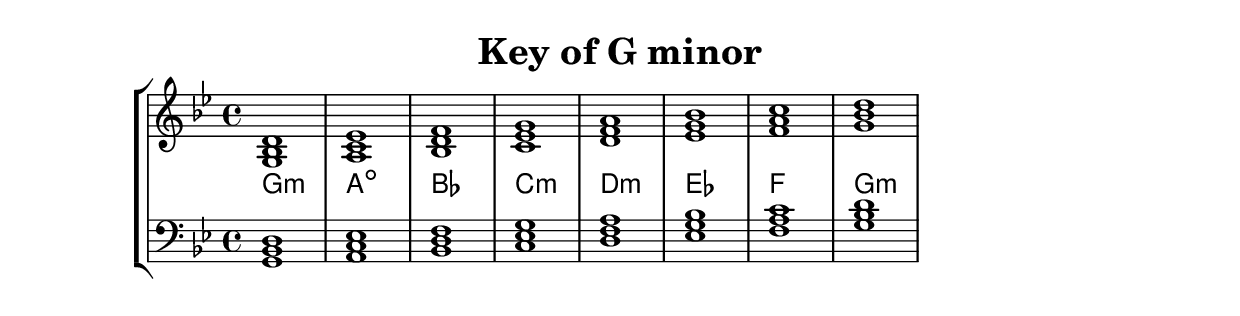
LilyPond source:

% Description: Chord tool for the key of G minor
% Author: Talos Thoren
% Date: January 24, 2013

\version "2.16.1"

\header
{
  title = "Key of G minor"
}

% Defining variables
% The Key of G minor has two flats:
% B-Flat, E-Flat
g_min_triads = { \key g \minor <g bes d>1 <a c ees> <bes d f> <c ees g> <d f a> <ees g bes> <f a c> <g bes d> }
g_min_triadNames = \new ChordNames { \g_min_triads }
chordTool = \new StaffGroup
{
  <<
  \new Staff
  {
    \relative c'
    << 
      \g_min_triads 
      \g_min_triadNames 
    >>
  }
  \new Staff \relative c
  {
    \clef bass
    <<
      \g_min_triads
    >>
  }
  >>
}

\score
{
  \chordTool
}

